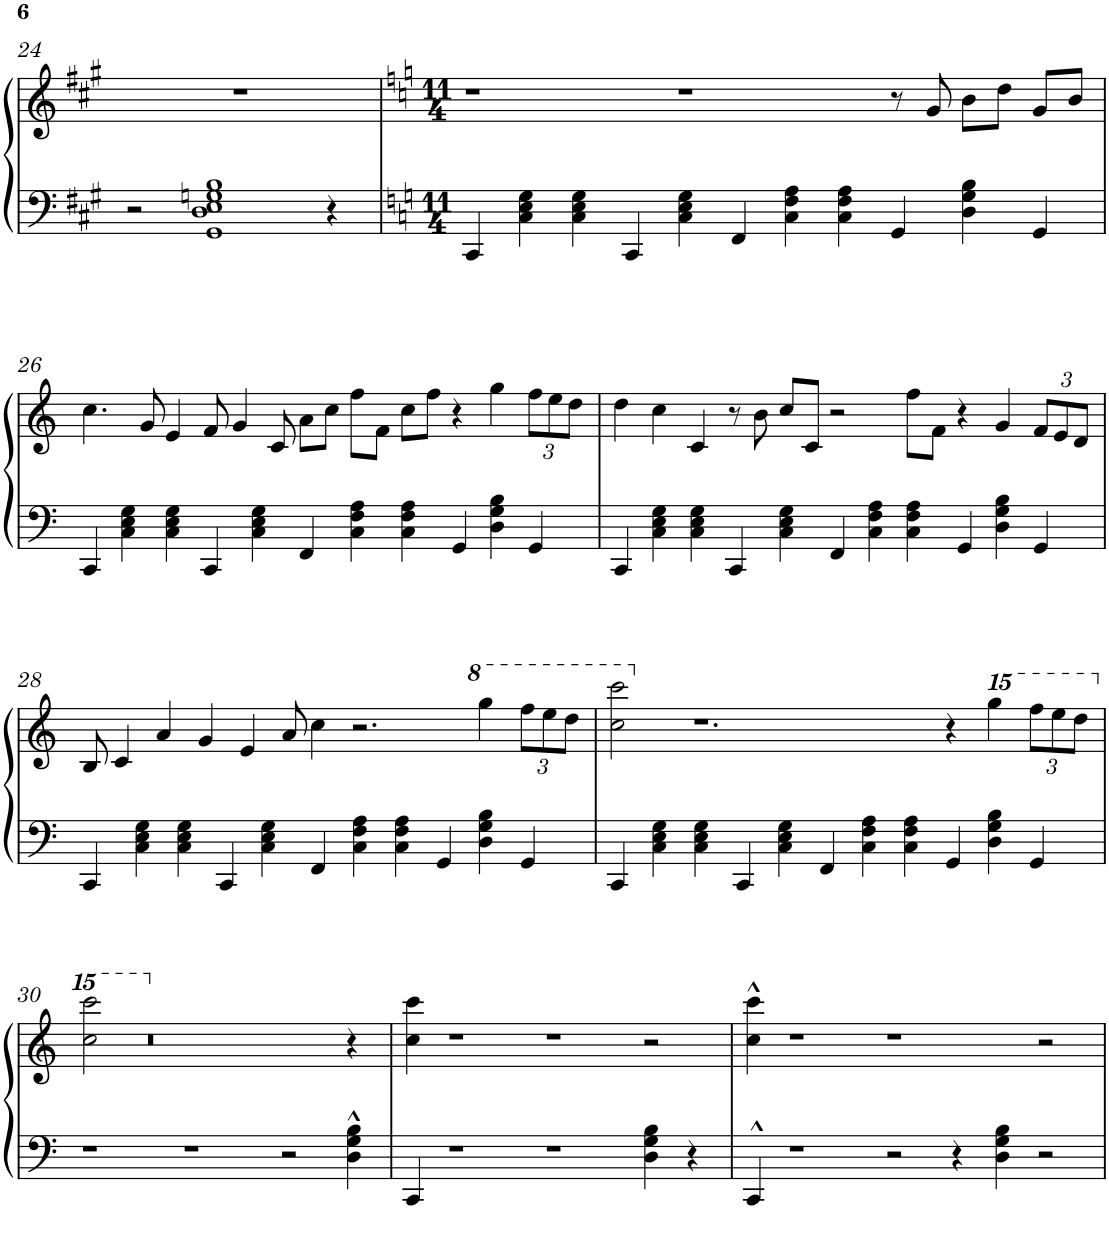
**kern	**kern
*part1	*part1
*staff2	*staff1
*I"Grand Piano	*
*I'Pno.	*
!!LO:PB:g=z
*clefF4	*clefG2
*k[f#c#g#]	*k[f#c#g#]
*A:	*A:
*M7/4	*M7/4
=24	=24
2r	1..r
1GG# 1D 1E 1Gn 1B	.
4r	.
=25	=25
*k[]	*k[]
*C:	*C:
*M11/4	*M11/4
4CC/	1r
4C\ 4E\ 4G\	.
4C\ 4E\ 4G\	.
4CC/	.
4C\ 4E\ 4G\	1r
4FF/	.
4C\ 4F\ 4A\	.
4C\ 4F\ 4A\	.
4GG/	8r
.	8g/
4D\ 4G\ 4B\	8b\L
.	8dd\J
4GG/	8g/L
.	8b/J
!!LO:LB:g=z
=26	=26
4CC/	4.cc\
4C\ 4E\ 4G\	.
.	8g/
4C\ 4E\ 4G\	4e/
4CC/	8f/
.	4g/
4C\ 4E\ 4G\	.
.	8c/
4FF/	8a\L
.	8cc\J
4C\ 4F\ 4A\	8ff\L
.	8f\J
4C\ 4F\ 4A\	8cc\L
.	8ff\J
4GG/	4r
4D\ 4G\ 4B\	4gg\
*	*Xbrackettup
4GG/	12ff\L
.	12ee\
.	12dd\J
=27	=27
4CC/	4dd\
4C\ 4E\ 4G\	4cc\
4C\ 4E\ 4G\	4c/
4CC/	8r
.	8b\
4C\ 4E\ 4G\	8cc/L
.	8c/J
4FF/	2r
4C\ 4F\ 4A\	.
4C\ 4F\ 4A\	8ff\L
.	8f\J
4GG/	4r
4D\ 4G\ 4B\	4g/
4GG/	12f/L
.	12e/
.	12d/J
!!LO:LB:g=z
=28	=28
4CC/	8B/
.	4c/
4C\ 4E\ 4G\	.
.	4a/
4C\ 4E\ 4G\	.
.	4g/
4CC/	.
.	4e/
4C\ 4E\ 4G\	.
.	8a/
4FF/	4cc\
4C\ 4F\ 4A\	2.r
4C\ 4F\ 4A\	.
4GG/	.
*	*8va
4D\ 4G\ 4B\	4ggg\
4GG/	12fff\L
.	12eee\
.	12ddd\J
=29	=29
4CC/	2ccc\ 2cccc\
4C\ 4E\ 4G\	.
*	*X8va
4C\ 4E\ 4G\	1.r
4CC/	.
4C\ 4E\ 4G\	.
4FF/	.
4C\ 4F\ 4A\	.
4C\ 4F\ 4A\	.
4GG/	4r
*	*15ma
4D\ 4G\ 4B\	4gggg\
4GG/	12ffff\L
.	12eeee\
.	12dddd\J
!!LO:LB:g=z
=30	=30
*	*X15ma
*	*15ma
1r	2cccc\ 2ccccc\
.	0r
1r	.
2r	.
*	*X15ma
4D\^^ 4G\^^ 4B\^^	4r
=31	=31
4CC/	4cc\ 4ccc\
1r	1r
1r	1r
4D\ 4G\ 4B\	2r
4r	.
=32	=32
4CC^^/	4cc\^^ 4ccc\^^
1r	1r
2r	1r
4r	.
4D\ 4G\ 4B\	.
2r	2r
=	=
*-	*-
